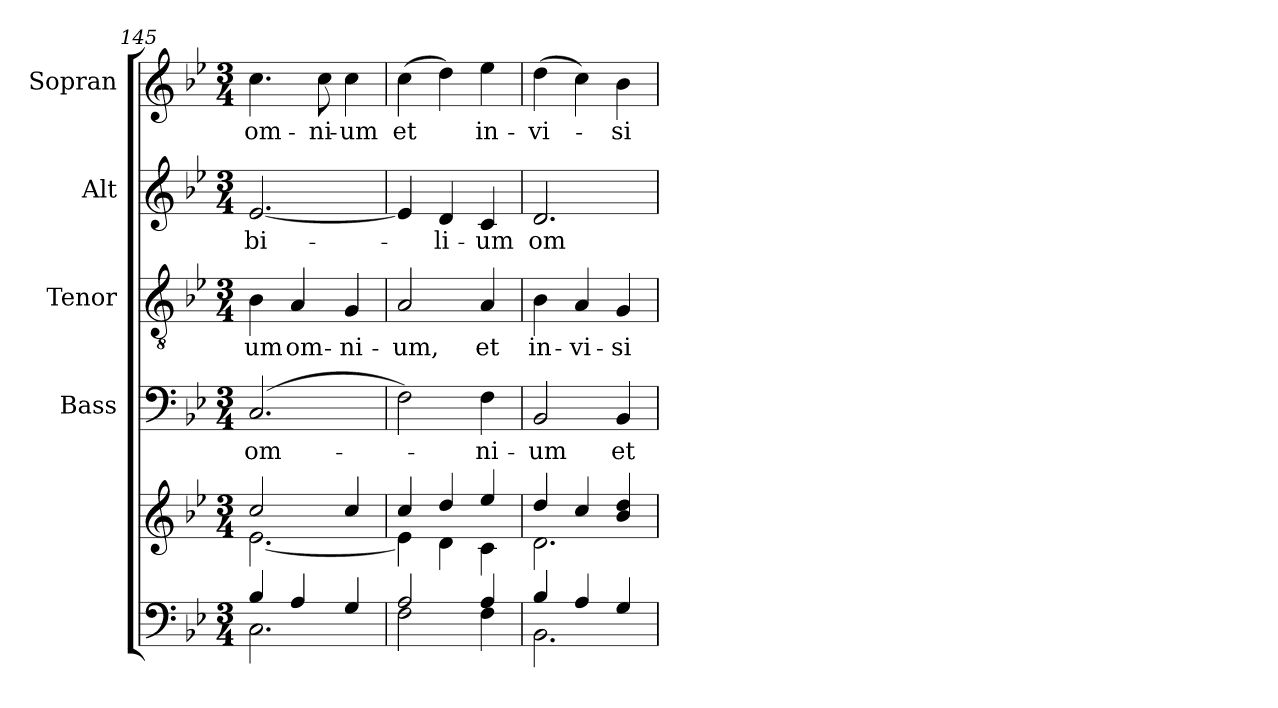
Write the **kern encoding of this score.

**kern	**kern	**kern	**text	**kern	**text	**kern	**text	**kern	**text
*part5	*part5	*part4	*part4	*part3	*part3	*part2	*part2	*part1	*part1
*staff6	*staff5	*staff4	*staff4	*staff3	*staff3	*staff2	*staff2	*staff1	*staff1
*	*	*I"Bass	*	*I"Tenor	*	*I"Alt	*	*I"Sopran	*
*	*	*I'B.	*	*I'T.	*	*I'A.	*	*I'S.	*
*clefF4	*clefG2	*clefF4	*	*clefGv2	*	*clefG2	*	*clefG2	*
*k[b-e-]	*k[b-e-]	*k[b-e-]	*	*k[b-e-]	*	*k[b-e-]	*	*k[b-e-]	*
*B-:	*B-:	*B-:	*	*B-:	*	*B-:	*	*B-:	*
*M3/4	*M3/4	*M3/4	*	*M3/4	*	*M3/4	*	*M3/4	*
=145	=145	=145	=145	=145	=145	=145	=145	=145	=145
*^	*^	*	*	*	*	*	*	*	*
!	!	!	!	!	!LO:LY:b	!	!LO:LY:b	!	!LO:LY:b	!	!LO:LY:b
4B-/	2.C\	2cc/	[<2.e-\	(2.C/	om-	4B-\	-um	[2.e-/	-bi-	4.cc\	om-
!	!	!	!	!	!	!	!LO:LY:b	!	!	!	!
4A/	.	.	.	.	.	4A/	om-	.	.	.	.
!	!	!	!	!	!	!	!	!	!	!	!LO:LY:b
.	.	.	.	.	.	.	.	.	.	8cc\	-ni-
!	!	!	!	!	!	!	!LO:LY:b	!	!	!	!LO:LY:b
4G/	.	4cc/	.	.	.	4G/	-ni-	.	.	4cc\	-um
=146	=146	=146	=146	=146	=146	=146	=146	=146	=146	=146	=146
!	!	!	!	!	!	!	!LO:LY:b	!	!	!	!LO:LY:b
2A/	2F\	4cc/	4e-\]	2F\)	.	2A/	-um,	4e-/]	.	(>4cc\	et
!	!	!	!	!	!	!	!	!	!LO:LY:b	!	!
.	.	4dd/	4d\	.	.	.	.	4d/	-li-	4dd\)	.
!	!	!	!	!	!LO:LY:b	!	!LO:LY:b	!	!LO:LY:b	!	!LO:LY:b
4A/	4F\	4ee-/	4c\	4F\	-ni-	4A/	et	4c/	-um	4ee-\	in-
=147	=147	=147	=147	=147	=147	=147	=147	=147	=147	=147	=147
!	!	!	!	!	!LO:LY:b	!	!LO:LY:b	!	!LO:LY:b	!	!LO:LY:b
4B-/	2.BB-\	4dd/	2.d\	2BB-/	-um	4B-\	in-	2.d/	om-	(>4dd\	-vi-
!	!	!	!	!	!	!	!LO:LY:b	!	!	!	!
4A/	.	4cc/	.	.	.	4A/	-vi-	.	.	4cc\)	.
!	!	!	!	!	!LO:LY:b	!	!LO:LY:b	!	!	!	!LO:LY:b
4G/	.	4b-/ 4dd/	.	4BB-/	et	4G/	-si-	.	.	4b-\	-si-
*v	*v	*	*	*	*	*	*	*	*	*	*
*	*v	*v	*	*	*	*	*	*	*	*
=	=	=	=	=	=	=	=	=	=
*-	*-	*-	*-	*-	*-	*-	*-	*-	*-
